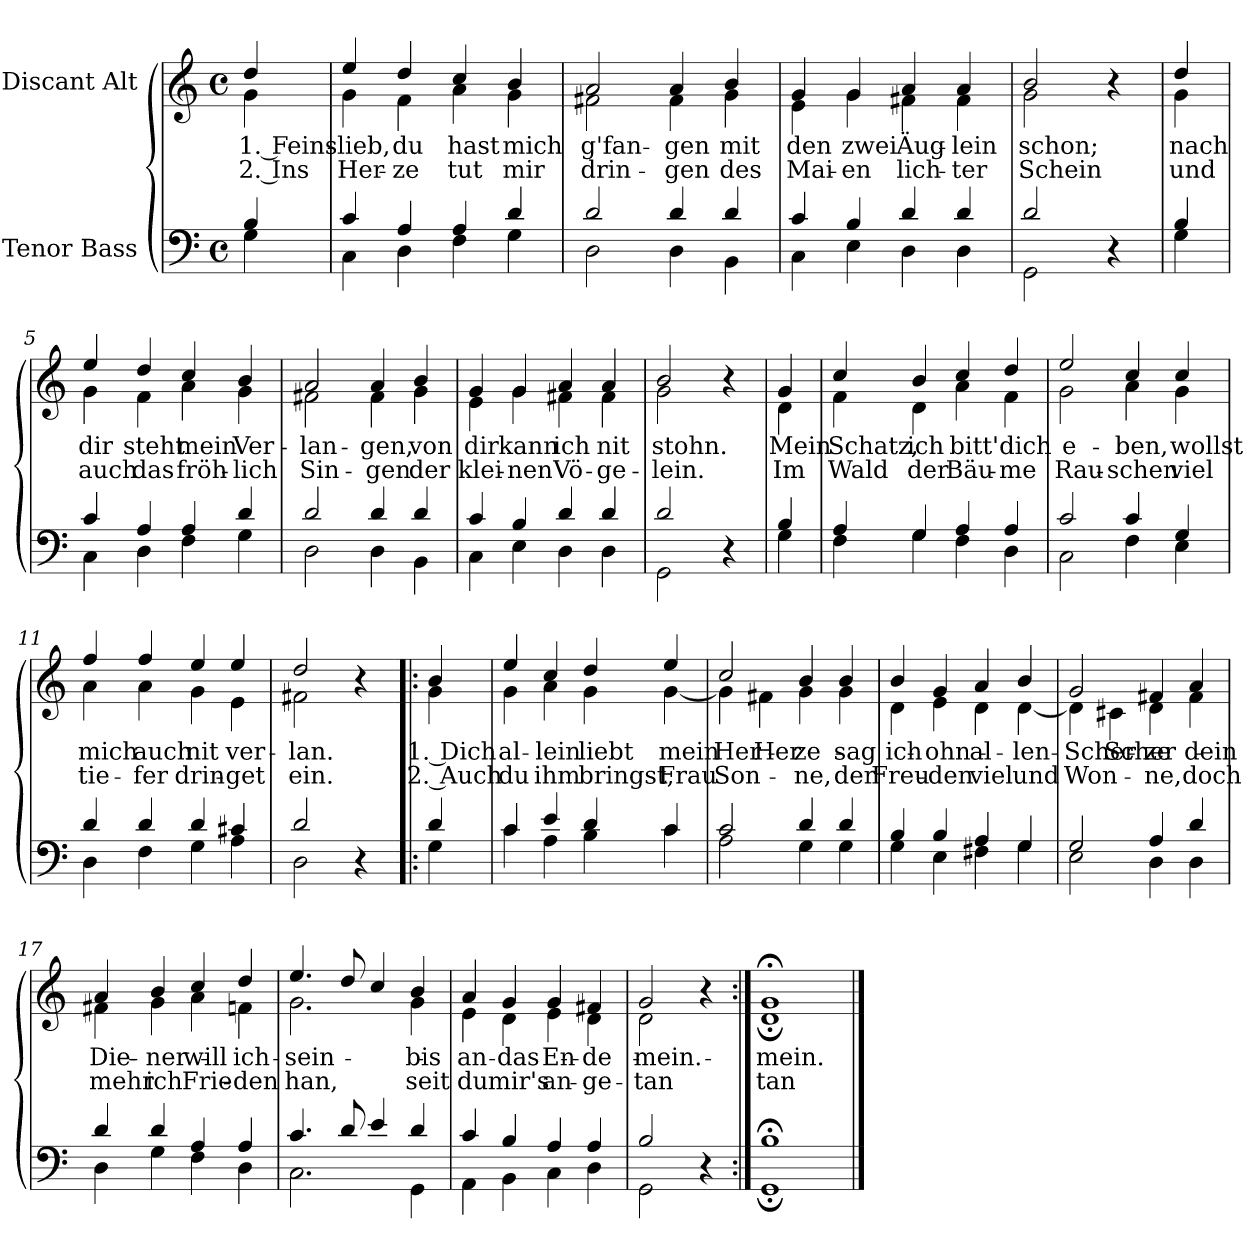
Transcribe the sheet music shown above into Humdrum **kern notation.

**kern	**kern	**text	**text
*part2	*part1	*part1	*part1
*staff2	*staff1	*staff1	*staff1
*I"Tenor Bass	*I"Discant Alt	*	*
*clefF4	*clefG2	*	*
*k[]	*k[]	*	*
*M4/4	*M4/4	*	*
*met(c)	*met(c)	*	*
=	=	=	=
*^	*	*	*
!	!	!	!LO:LY:b	!LO:LY:b
*	*	*^	*	*
4B/	4G\	4dd/	4g\	1. Feins-	2. Ins
=1	=1	=1	=1	=1	=1
!	!	!	!	!LO:LY:b	!LO:LY:b
4c/	4C\	4ee/	4g\	-lieb,	Her-
!	!	!	!	!LO:LY:b	!LO:LY:b
4A/	4D\	4dd/	4f\	du	-ze
!	!	!	!	!LO:LY:b	!LO:LY:b
4A/	4F\	4cc/	4a\	hast	tut
!	!	!	!	!LO:LY:b	!LO:LY:b
4d/	4G\	4b/	4g\	mich	mir
=2	=2	=2	=2	=2	=2
!	!	!	!	!LO:LY:b	!LO:LY:b
2d/	2D\	2a/	2f#X\	g'fan-	drin-
!	!	!	!	!LO:LY:b	!LO:LY:b
4d/	4D\	4a/	4f#\	-gen	-gen
!	!	!	!	!LO:LY:b	!LO:LY:b
4d/	4BB\	4b/	4g\	mit	des
=3	=3	=3	=3	=3	=3
!	!	!	!	!LO:LY:b	!LO:LY:b
4c/	4C\	4g/	4e\	den	Mai-
!	!	!	!	!LO:LY:b	!LO:LY:b
4B/	4E\	4g/	4g\	zwei	-en
!	!	!	!	!LO:LY:b	!LO:LY:b
4d/	4D\	4a/	4f#X\	Äug-	lich-
!	!	!	!	!LO:LY:b	!LO:LY:b
4d/	4D\	4a/	4f#\	-lein	-ter
=4	=4	=4	=4	=4	=4
!	!	!	!	!LO:LY:b	!LO:LY:b
2d/	2GG\	2b/	2g\	schon;	Schein
4r	4ryy	4r	4ryy	.	.
!!LO:LB:g=z	!!
=4X1	=4X1	=4X1	=4X1	=4X1	=4X1
!	!	!	!	!LO:LY:b	!LO:LY:b
4B/	4G\	4dd/	4g\	nach	und
=5	=5	=5	=5	=5	=5
!	!	!	!	!LO:LY:b	!LO:LY:b
4c/	4C\	4ee/	4g\	dir	auch
!	!	!	!	!LO:LY:b	!LO:LY:b
4A/	4D\	4dd/	4f\	steht	das
!	!	!	!	!LO:LY:b	!LO:LY:b
4A/	4F\	4cc/	4a\	mein	fröh-
!	!	!	!	!LO:LY:b	!LO:LY:b
4d/	4G\	4b/	4g\	Ver-	-lich
=6	=6	=6	=6	=6	=6
!	!	!	!	!LO:LY:b	!LO:LY:b
2d/	2D\	2a/	2f#X\	-lan-	Sin-
!	!	!	!	!LO:LY:b	!LO:LY:b
4d/	4D\	4a/	4f#\	-gen,	-gen
!	!	!	!	!LO:LY:b	!LO:LY:b
4d/	4BB\	4b/	4g\	von	der
=7	=7	=7	=7	=7	=7
!	!	!	!	!LO:LY:b	!LO:LY:b
4c/	4C\	4g/	4e\	dir	klei-
!	!	!	!	!LO:LY:b	!LO:LY:b
4B/	4E\	4g/	4g\	kann	-nen
!	!	!	!	!LO:LY:b	!LO:LY:b
4d/	4D\	4a/	4f#X\	ich	Vö-
!	!	!	!	!LO:LY:b	!LO:LY:b
4d/	4D\	4a/	4f#\	nit	-ge-
=8	=8	=8	=8	=8	=8
!	!	!	!	!LO:LY:b	!LO:LY:b
2d/	2GG\	2b/	2g\	stohn.	-lein.
4r	4ryy	4r	4ryy	.	.
!!LO:LB:g=z	!!
=8X2	=8X2	=8X2	=8X2	=8X2	=8X2
!	!	!	!	!LO:LY:b	!LO:LY:b
4B/	4G\	4g/	4d\	Mein	Im
=9	=9	=9	=9	=9	=9
!	!	!	!	!LO:LY:b	!LO:LY:b
4A/	4F\	4cc/	4f\	Schatz,	Wald
!	!	!	!	!LO:LY:b	!LO:LY:b
4G/	4G\	4b/	4d\	ich	der
!	!	!	!	!LO:LY:b	!LO:LY:b
4A/	4F\	4cc/	4a\	bitt'	Bäu-
!	!	!	!	!LO:LY:b	!LO:LY:b
4A/	4D\	4dd/	4f\	dich	-me
=10	=10	=10	=10	=10	=10
!	!	!	!	!LO:LY:b	!LO:LY:b
2c/	2C\	2ee/	2g\	e-	Rau-
!	!	!	!	!LO:LY:b	!LO:LY:b
4c/	4F\	4cc/	4a\	-ben,	-schen
!	!	!	!	!LO:LY:b	!LO:LY:b
4G/	4E\	4cc/	4g\	wollst	viel
=11	=11	=11	=11	=11	=11
!	!	!	!	!LO:LY:b	!LO:LY:b
4d/	4D\	4ff/	4a\	mich	tie-
!	!	!	!	!LO:LY:b	!LO:LY:b
4d/	4F\	4ff/	4a\	auch	-fer
!	!	!	!	!LO:LY:b	!LO:LY:b
4d/	4G\	4ee/	4g\	nit	drin-
!	!	!	!	!LO:LY:b	!LO:LY:b
4c#X/	4A\	4ee/	4e\	ver-	-get
=12	=12	=12	=12	=12	=12
!	!	!	!	!LO:LY:b	!LO:LY:b
2d/	2D\	2dd/	2f#X\	-lan.	ein.
4r	4ryy	4r	4ryy	.	.
!!LO:LB:g=z	!!
=12X3!|:	=12X3!|:	=12X3!|:	=12X3!|:	=12X3!|:	=12X3!|:
!	!	!	!	!LO:LY:b	!LO:LY:b
4d/	4G\	4b/	4g\	1. Dich	2. Auch
=13	=13	=13	=13	=13	=13
!	!	!	!	!LO:LY:b	!LO:LY:b
4c/	4c\	4ee/	4g\	al-	du
!	!	!	!	!LO:LY:b	!LO:LY:b
4e/	4A\	4cc/	4a\	-lein	ihm
!	!	!	!	!LO:LY:b	!LO:LY:b
4d/	4B\	4dd/	4g\	liebt	bringst,
!	!	!	!	!LO:LY:b	!LO:LY:b
4c/	4c\	4ee/	[4g\	mein	Frau
=14	=14	=14	=14	=14	=14
!	!	!	!	!LO:LY:b	!LO:LY:b
2c/	2A\	2cc/	4g\]	Her-	Son-
!	!	!	!	!LO:LY:b	!
.	.	.	4f#X\	Her-	.
!	!	!	!	!LO:LY:b	!LO:LY:b
!	!	!	!	!LO:LY:b	!
4d/	4G\	4b/	4g\	-ze	-ne,
!	!	!	!	!LO:LY:b	!LO:LY:b
4d/	4G\	4b/	4g\	sag	der
=15	=15	=15	=15	=15	=15
!	!	!	!	!LO:LY:b	!LO:LY:b
4B/	4G\	4b/	4d\	ich	Freu-
!	!	!	!	!LO:LY:b	!LO:LY:b
4B/	4E\	4g/	4e\	ohn	-den
!	!	!	!	!LO:LY:b	!LO:LY:b
4A/	4F#X\	4a/	4d\	al-	viel
!	!	!	!	!LO:LY:b	!LO:LY:b
4G/	4G\	4b/	[4d\	-len	und
=16	=16	=16	=16	=16	=16
!	!	!	!	!LO:LY:b	!LO:LY:b
2G/	2E\	2g/	4d\]	Scher-	Won-
!	!	!	!	!LO:LY:b	!
.	.	.	4c#X\	Scher-	.
!	!	!	!	!LO:LY:b	!LO:LY:b
!	!	!	!	!LO:LY:b	!
4A/	4D\	4f#X/	4d\	-ze	-ne,
!	!	!	!	!LO:LY:b	!LO:LY:b
4d/	4D\	4a/	4f#\	dein	doch
!!LO:LB:g=z	!!
=17	=17	=17	=17	=17	=17
!	!	!	!	!LO:LY:b	!LO:LY:b
4d/	4D\	4a/	4f#X\	Die-	mehr
!	!	!	!	!LO:LY:b	!LO:LY:b
4d/	4G\	4b/	4g\	-ner	ich
!	!	!	!	!LO:LY:b	!LO:LY:b
4A/	4F\	4cc/	4a\	will	Frie-
!	!	!	!	!LO:LY:b	!LO:LY:b
4A/	4D\	4dd/	4fn\	ich	-den
=18	=18	=18	=18	=18	=18
!	!	!	!	!LO:LY:b	!LO:LY:b
4.c/	2.C\	4.ee/	2.g\	sein	han,
8d/	.	8dd/	.	.	.
4e/	.	4cc/	.	.	.
!	!	!	!	!LO:LY:b	!LO:LY:b
4d/	4GG\	4b/	4g\	bis	seit
=19	=19	=19	=19	=19	=19
!	!	!	!	!LO:LY:b	!LO:LY:b
4c/	4AA\	4a/	4e\	an	du
!	!	!	!	!LO:LY:b	!LO:LY:b
4B/	4BB\	4g/	4d\	das	mir's
!	!	!	!	!LO:LY:b	!LO:LY:b
4A/	4C\	4g/	4e\	En-	an-
!	!	!	!	!LO:LY:b	!LO:LY:b
4A/	4D\	4f#X/	4d\	-de	-ge-
=20	=20	=20	=20	=20	=20
!	!	!	!	!LO:LY:b	!LO:LY:b
2B/	2GG\	2g/	2d\	mein.	-tan
4r	4ryy	4r	4ryy	.	.
=21:|!	=21:|!	=21:|!	=21:|!	=21:|!	=21:|!
!	!	!	!	!LO:LY:b	!LO:LY:b
1B;<	1GG;	1g;<	1d;	mein.	-tan
*v	*v	*	*	*	*
*	*v	*v	*	*
==	==	==	==
*-	*-	*-	*-
